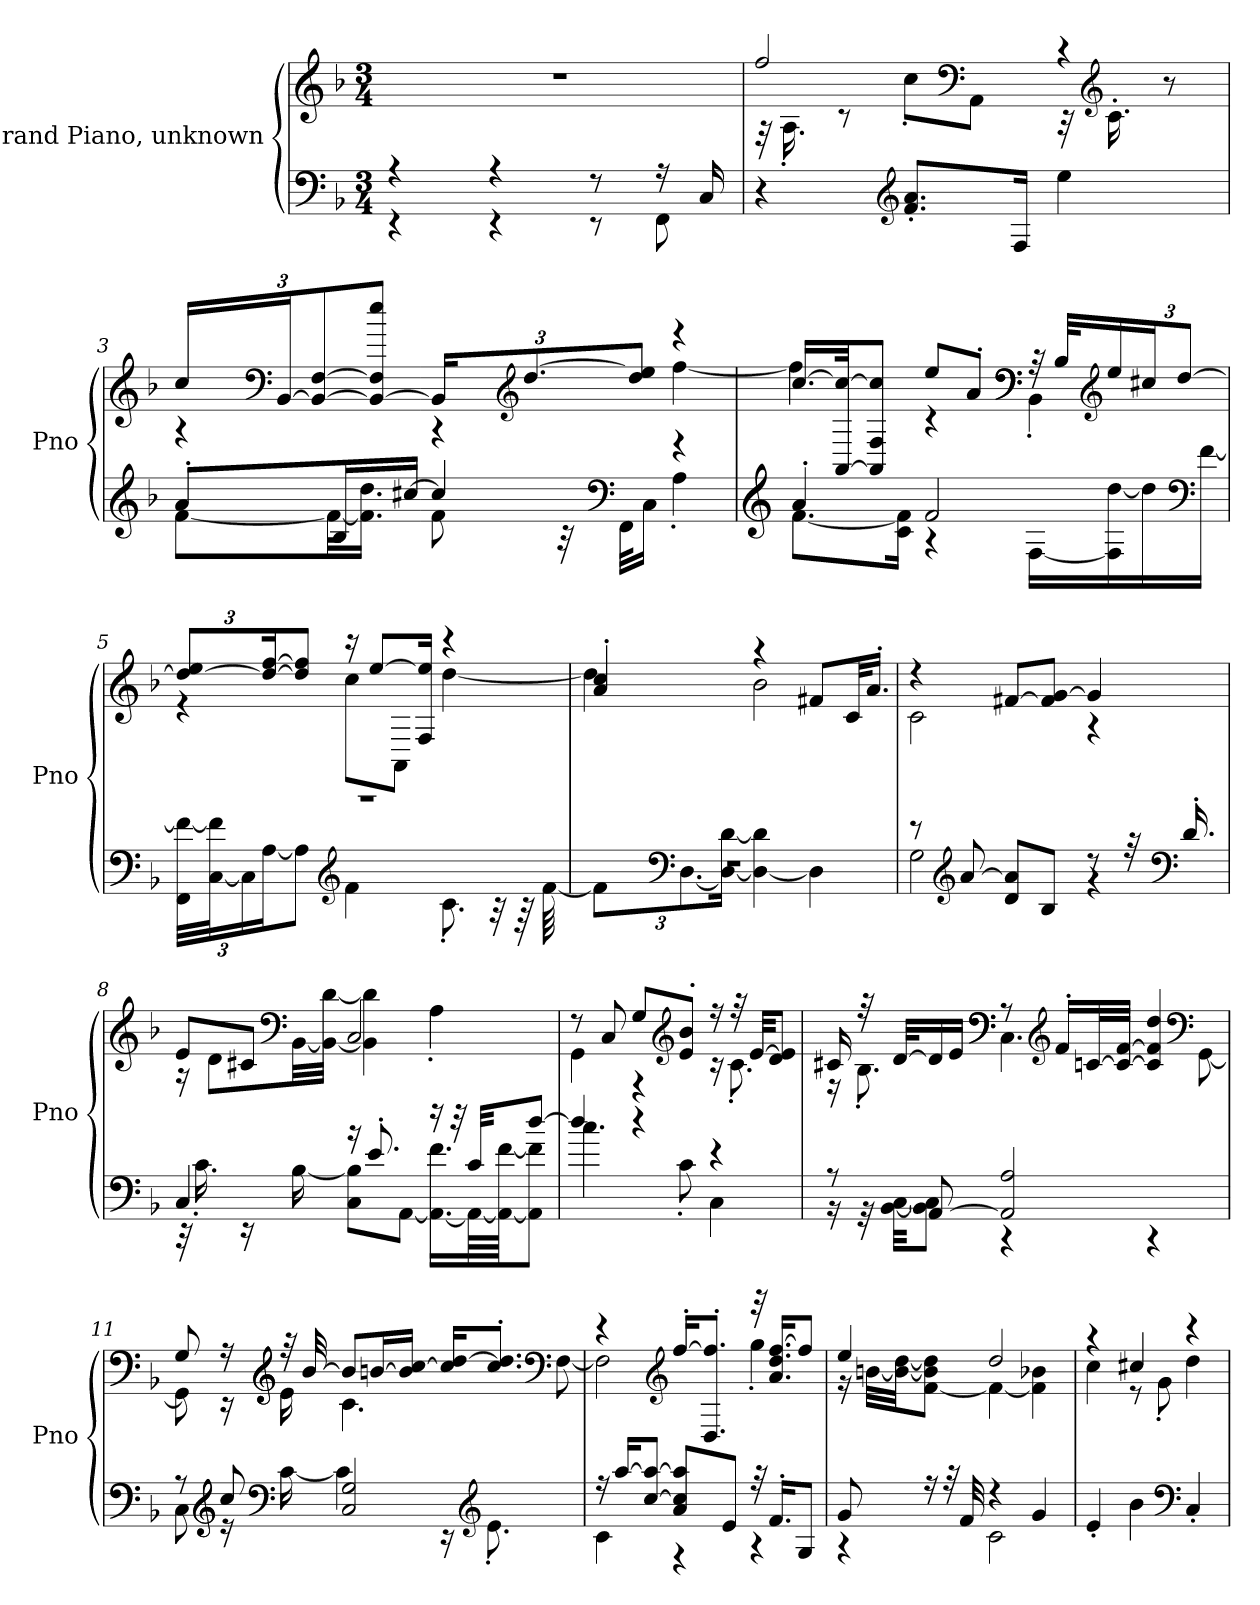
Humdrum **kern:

**kern	**kern
*part1	*part1
*staff2	*staff1
*I"Grand Piano, unknown	*
*I'Pno	*
*clefF4	*clefG2
*k[b-]	*k[b-]
*M3/4	*M3/4
*MM100	*MM100
=1	=1
*^	*
4r	4r	2.r
4r	4r	.
8r	8r	.
16r	8FF\	.
16C/	.	.
*v	*v	*
=2	=2
*	*^
4r	2ff/	32r
.	.	16.A'\
.	.	8r
*clefG2	*	*
8.f/' 8.a/'L	.	8cc'\L
*	*clefF4	*
.	.	8AA\J
16F/Jk	.	.
4ee\	4r	32r
*	*clefG2	*
.	.	16.c'\
.	.	8r
=3	=3	=3
*^	*	*
*	*	*Xbrackettup	*
8a'/L	[8f\L	24cc/LL	4r
*	*	*clefF4	*
.	.	[24BB-/J	.
.	.	12BB-/_ [12F/	.
16B-/L	32f\KL_	.	.
.	16.f\] 16.dd\JJ	.	.
.	.	12BB-/_ 12F/] 12ee/J	.
[16cc#X/JJ	.	.	.
4cc#/]	8f\	24BB-/KL]	4r
*	*	*clefG2	*
.	.	[12.dd/	.
.	32r	.	.
*clefF4	*	*	*
.	32FF\KLL	.	.
.	.	12dd/] 12ee/J	.
.	16C\JJ	.	.
4r	4A'\	4r	[4ff\
!!LO:LB:g=z	!!
=4	=4	=4	=4
*clefG2	*	*	*
4a'/	[8.f\L	[16.cc/LL	4ff\]
.	.	[32AA/ 32cc/_JK	.
.	.	8AA/] 8F/ 8cc/]J	.
.	16c\ 16f\]Jk	.	.
2f/	4r	8ee/L	4r
.	.	8a'/J	.
*	*	*clefF4	*
.	[16F\LL	32r	4BB-'\
.	.	32B-/KLL	.
*	*	*clefG2	*
.	16F\] [16dd\	16ee/	.
.	16dd\]	24cc#X/J	.
.	.	[12dd/J	.
*clefF4	*	*	*
.	[16f\JJ	.	.
=5	=5	=5	=5
*	*Xbrackettup	*	*
2.r	48FF\ 48f\_LLL	12dd/_ 12ee/L	4r
.	[48C\ 48f\]J	.	.
.	24C\]	.	.
.	[24A\J	24dd/_ [24ff/K	.
.	8A\J]	8dd/] 8ff/]J	.
*clefG2	*	*	*
.	4f\	16r	8cc\L
.	.	[8ee/L	.
.	.	.	8AA\J
.	.	16F/ 16ee/]Jk	.
.	8.c'\	4r	[4dd\
.	32r	.	.
.	64r	.	.
.	[64f\	.	.
!!LO:LB:g=z	!!
=6	=6	=6	=6
2.r	12f\L]	4a/' 4cc/'	4dd\]
*clefF4	*	*	*
.	[12.D\	.	.
.	24D\_ [24d\Jk	.	.
.	4D\_ 4d\]	4r	2b-\
.	4D\]	8f#X/L	.
.	.	32c/KL	.
.	.	16.a'/JJ	.
=7	=7	=7	=7
8r	2G\	4r	2c\
*clefG2	*	*	*
[8a/	.	.	.
8d/ 8a/]L	.	[8f#X/L	.
8B-/J	.	8f#/] [8g/J	.
8r	4r	4g/]	4r
32r	.	.	.
*clefF4	*	*	*
16.d'/	.	.	.
=8	=8	=8	=8
4C/	32r	8e/L	16r
.	16.c'\	.	.
.	.	.	8d\L
.	16r	8c#X/J	.
*	*	*clefF4	*
.	[16B-\	.	[32BB-\LL
.	.	.	32BB-\_ [32d\JJJ
16r	8C\ 8B-\]L	2C/	4BB-\] 4d\]
8.e'/	.	.	.
.	[8AA\J	.	.
16r	16.AA\_ 16.f\LL	.	4A'\
32r	.	.	.
32c/KKL	64AA\LL_	.	.
.	64AA\_ [64f\JJJ	.	.
[8dd/J	8AA\] 8f\]J	.	.
!!LO:LB:g=z	!!
=9	=9	=9	=9
4dd/]	4.cc\	8r	4GG\
.	.	8C/	.
4r	.	8G/L	4r
*	*	*clefG2	*
.	8c'\	8e/' 8b-/'J	.
4r	4C\	16r	16r
.	.	32r	8.c'\
.	.	[32e/KKL	.
.	.	8d/ 8e/]J	.
=10	=10	=10	=10
8r	16r	16c#X/	16r
.	32r	32r	8.B-'\
.	[32BB-\ [32C\KKL	[32d/KLL	.
[8AA/	8BB-\] 8C\]J	16d/]	.
.	.	16e/JJ	.
*	*	*clefF4	*
2AA/] 2A/	4r	8r	4.C\
*	*	*clefG2	*
.	.	16f'/LL	.
.	.	[32cn/L	.
.	.	32c/_ [32f/JJJ	.
.	4r	4c/] 4f/] 4dd/	.
*	*	*clefF4	*
.	.	.	[8GG\
!!LO:LB:g=z	!!
=11	=11	=11	=11
8r	8C\	8G/	8GG\]
*clefG2	*	*	*
8cc/	16r	16r	16r
*clefF4	*	*clefG2	*
.	[16c\	32r	16e\
.	.	[32b-/	.
2C/ 2G/	4c\]	8b-/L]	4.c\
.	.	[16bn/L	.
.	.	16b/] [16cc/JJ	.
.	16r	16cc/] [16dd/KL	.
*clefG2	*	*	*
.	8.e'\	8.cc/' 8.dd/]'J	.
*	*	*clefF4	*
.	.	.	[8F\
=12	=12	=12	=12
16r	4c\	4r	2F\]
[16aa/KL	.	.	.
[8cc/ 8aa/_J	.	.	.
*	*	*clefG2	*
8a/ 8cc/] 8aa/]L	4r	[16ff'/KL	.
.	.	8.D/' 8.ff/]'J	.
8e/J	.	.	.
32r	4r	32r	4gg'\
16.f'/KL	.	16.a/ 16.dd/ [16.ff/KL	.
8G/J	.	8ff/J]	.
=13	=13	=13	=13
8g/	4r	4ee/	16r
.	.	.	[32bn\LLL
.	.	.	32b\_ [32dd\JJ
16r	.	.	[8f\ 8b\] 8dd\]J
32r	.	.	.
32f/	.	.	.
4r	2c\	2dd/	4f\_
4g/	.	.	4f\] 4b-X\
*v	*v	*	*
!!LO:PB:g=z	!!
=14	=14	=14
4e'/	4r	4cc\
4b-\	4cc#X/	8r
.	.	8g'\
*clefF4	*	*
4C'/	4r	4dd\
*	*v	*v
=	=
*-	*-
